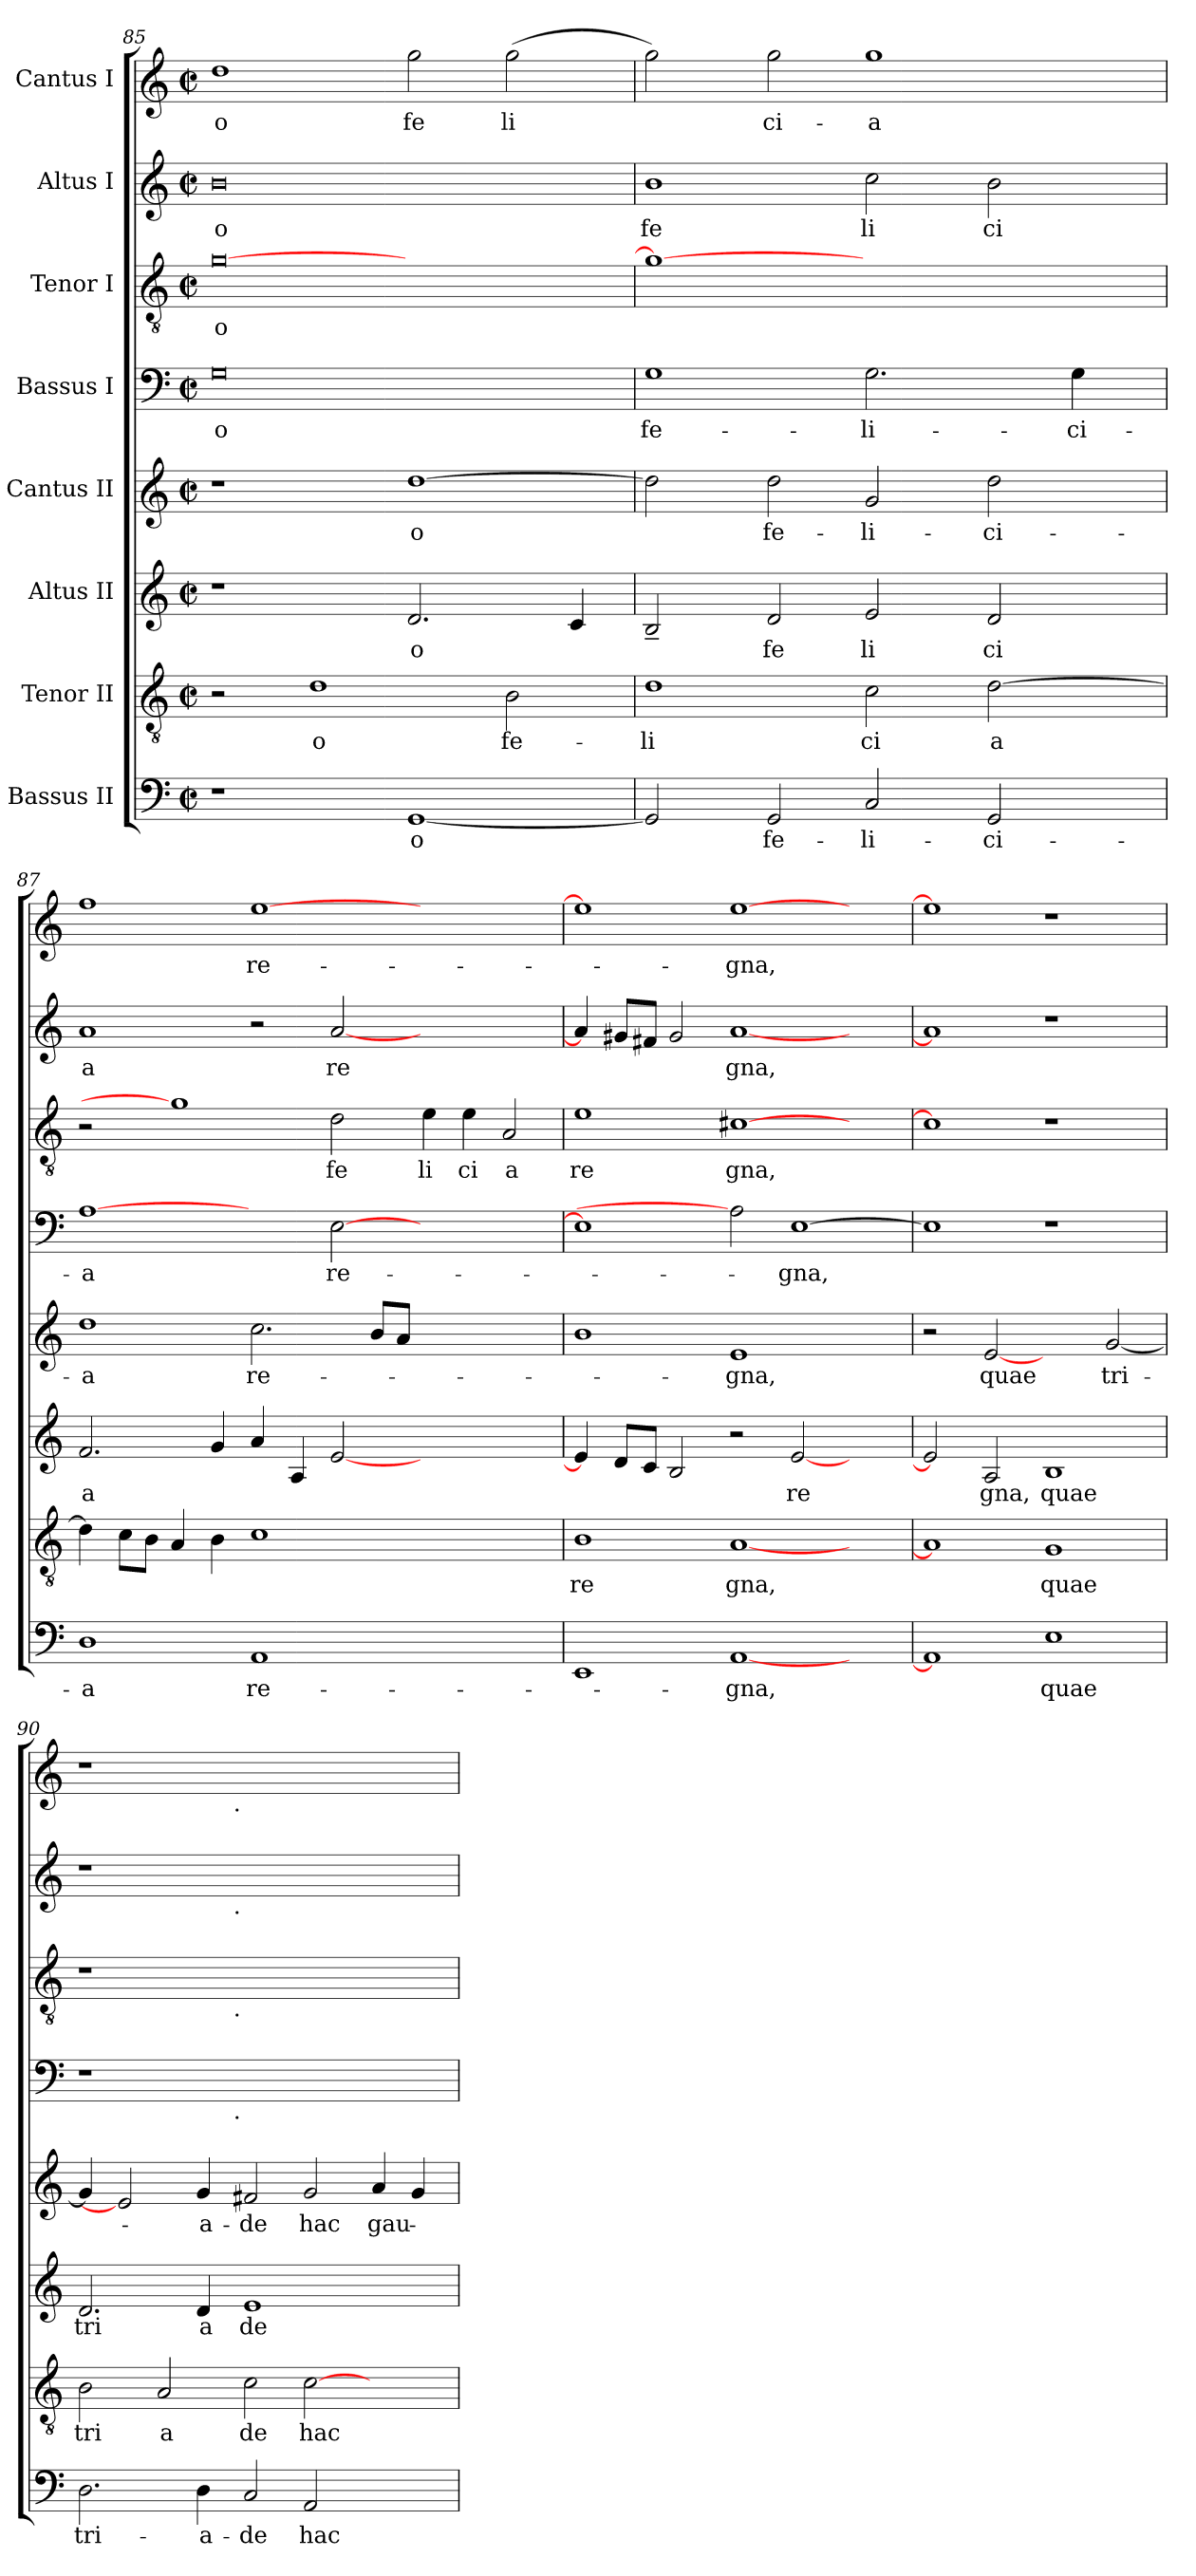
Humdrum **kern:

**kern	**text	**kern	**text	**kern	**text	**kern	**text	**kern	**text	**kern	**text	**kern	**text	**kern	**text
*part8	*part8	*part7	*part7	*part6	*part6	*part5	*part5	*part4	*part4	*part3	*part3	*part2	*part2	*part1	*part1
*staff8	*staff8	*staff7	*staff7	*staff6	*staff6	*staff5	*staff5	*staff4	*staff4	*staff3	*staff3	*staff2	*staff2	*staff1	*staff1
*I"Bassus II	*	*I"Tenor II	*	*I"Altus II	*	*I"Cantus II	*	*I"Bassus I	*	*I"Tenor I	*	*I"Altus I	*	*I"Cantus I	*
*clefF4	*	*clefGv2	*	*clefG2	*	*clefG2	*	*clefF4	*	*clefGv2	*	*clefG2	*	*clefG2	*
*M2/2	*	*M2/2	*	*M2/2	*	*M2/2	*	*M2/2	*	*M2/2	*	*M2/2	*	*M2/2	*
*met(c|)	*	*met(c|)	*	*met(c|)	*	*met(c|)	*	*met(c|)	*	*met(c|)	*	*met(c|)	*	*met(c|)	*
=85	=85	=85	=85	=85	=85	=85	=85	=85	=85	=85	=85	=85	=85	=85	=85
!	!	!	!	!	!	!	!	!LO:N:vis=0	!LO:LY:b:cj	!LO:N:vis=0	!LO:LY:b:rj	!LO:N:vis=0	!LO:LY:b:cj	!	!LO:LY:b:cj
1r	.	2r	.	1r	.	1r	.	1G	o	[>1g	o	1b	o	1dd	o
!	!	!	!LO:LY:b:cj	!	!	!	!	!	!	!	!	!	!	!	!
.	.	1d	o	.	.	.	.	.	.	.	.	.	.	.	.
!	!LO:LY:b:rj	!	!	!	!LO:LY:b:cj	!	!LO:LY:b:rj	!	!	!	!	!	!	!	!LO:LY:b:cj
[>1GG	o	.	.	2.d/	o	[<1dd	o	1ryy	.	1ryy	.	1ryy	.	2gg\	fe
!	!	!	!LO:LY:b:cj	!	!	!	!	!	!	!	!	!	!	!	!LO:LY:b:cj
.	.	2B\	fe-	.	.	.	.	.	.	.	.	.	.	(>2gg\	li
.	.	.	.	4c/	.	.	.	.	.	.	.	.	.	.	.
!!LO:PB:g=z
=86	=86	=86	=86	=86	=86	=86	=86	=86	=86	=86	=86	=86	=86	=86	=86
!	!	!	!LO:LY:b:cj	!	!	!	!	!	!LO:LY:b:cj	!	!	!	!LO:LY:b:cj	!	!
*	*	*	*	*	*	*	*	*	*	*	*	*	*	*^	*
2GG/]	.	1d	-li	2B~</	.	2dd\]	.	1G	fe-	1g_	.	1b	fe	2gg\)	16.ryy	.
.	.	.	.	.	.	.	.	.	.	.	.	.	.	.	1ryy	.
!	!LO:LY:b:cj	!	!	!	!LO:LY:b:cj	!	!LO:LY:b:cj	!	!	!	!	!	!	!	!	!LO:LY:b:cj
2GG/	fe-	.	.	2d/	fe	2dd\	fe-	.	.	.	.	.	.	2gg\	.	ci-
!	!LO:LY:b:cj	!	!LO:LY:b:cj	!	!LO:LY:b:cj	!	!LO:LY:b:cj	!	!LO:LY:b:cj	!	!	!	!LO:LY:b:cj	!	!	!LO:LY:b:rj
2C/	-li-	2c\	ci	2e/	li	2g/	-li-	2.G\	-li-	1ryy	.	2cc\	li	1gg	.	-a
.	.	.	.	.	.	.	.	.	.	.	.	.	.	.	2ryy	.
!	!LO:LY:b:cj	!	!LO:LY:b:cj	!	!LO:LY:b:cj	!	!LO:LY:b:cj	!	!	!	!	!	!LO:LY:b:cj	!	!	!
2GG/	-ci-	[>2d\	a	2d/	ci	2dd\	-ci-	.	.	.	.	2b\	ci	.	.	.
.	.	.	.	.	.	.	.	.	.	.	.	.	.	.	4ryy	.
!	!	!	!	!	!	!	!	!	!LO:LY:b:cj	!	!	!	!	!	!	!
.	.	.	.	.	.	.	.	4G\	-ci-	.	.	.	.	.	.	.
.	.	.	.	.	.	.	.	.	.	.	.	.	.	.	8ryy	.
.	.	.	.	.	.	.	.	.	.	.	.	.	.	.	32ryy	.
=87	=87	=87	=87	=87	=87	=87	=87	=87	=87	=87	=87	=87	=87	=87	=87	=87
!	!LO:LY:b:cj	!	!	!	!LO:LY:b:cj	!	!LO:LY:b:cj	!	!LO:LY:b:cj	!	!	!	!LO:LY:b:cj	!	!	!
*	*	*	*	*	*	*	*	*	*	*	*	*	*	*v	*v	*
1D	-a	4d\]	.	2.f/	a	1dd	-a	[1A	-a	2r	.	1a	a	1ff	.
.	.	8c\L	.	.	.	.	.	.	.	.	.	.	.	.	.
.	.	8B\J	.	.	.	.	.	.	.	.	.	.	.	.	.
.	.	4A/	.	.	.	.	.	.	.	1g]	.	.	.	.	.
.	.	4B\	.	4g/	.	.	.	.	.	.	.	.	.	.	.
!	!LO:LY:b:cj	!	!	!	!	!	!LO:LY:b:cj	!	!	!	!	!	!	!	!LO:LY:b:cj
1AA	re-	1c	.	4a/	.	2.cc\	re-	2ryy	.	.	.	2r	.	[>1ee	re-
.	.	.	.	4A/	.	.	.	.	.	.	.	.	.	.	.
!	!	!	!	!	!	!	!	!	!LO:LY:b:cj	!	!LO:LY:b:cj	!	!LO:LY:b:cj	!	!
.	.	.	.	[<2e/	.	.	.	[>2E\	re-	2d\	fe	[<2a/	re	.	.
.	.	.	.	.	.	8b/L	.	.	.	.	.	.	.	.	.
.	.	.	.	.	.	8a/J	.	.	.	.	.	.	.	.	.
!	!	!	!	!	!	!	!	!	!	!	!LO:LY:b:cj	!	!	!	!
1ryy	.	1ryy	.	1ryy	.	1ryy	.	1ryy	.	4e\	li	1ryy	.	1ryy	.
!	!	!	!	!	!	!	!	!	!	!	!LO:LY:b:cj	!	!	!	!
.	.	.	.	.	.	.	.	.	.	4e\	ci	.	.	.	.
!	!	!	!	!	!	!	!	!	!	!	!LO:LY:b:cj	!	!	!	!
.	.	.	.	.	.	.	.	.	.	2A/	a	.	.	.	.
=88	=88	=88	=88	=88	=88	=88	=88	=88	=88	=88	=88	=88	=88	=88	=88
!	!	!	!LO:LY:b:cj	!	!	!	!	!	!	!	!LO:LY:b:cj	!	!	!	!
1EE	.	1B	re	4e/]	.	1b	.	1E]	.	1e	re	4a/]	.	1ee]	.
.	.	.	.	8d/L	.	.	.	.	.	.	.	8g#/L	.	.	.
.	.	.	.	8c/J	.	.	.	.	.	.	.	8f#/J	.	.	.
.	.	.	.	2B/	.	.	.	.	.	.	.	2g#/	.	.	.
!	!LO:LY:b	!	!LO:LY:b	!	!	!	!LO:LY:b:cj	!	!	!	!LO:LY:b	!	!LO:LY:b	!	!LO:LY:b
[<1AA	-gna,	[<1A	gna,	2r	.	1e	-gna,	2A]	.	[>1c#X	gna,	[<1a	gna,	[>1ee	-gna,
!	!	!	!	!	!LO:LY:b:cj	!	!	!	!LO:LY:b	!	!	!	!	!	!
.	.	.	.	[<2e/	re	.	.	[>1E	-gna,	.	.	.	.	.	.
2ryy	.	2ryy	.	2ryy	.	2ryy	.	.	.	2ryy	.	2ryy	.	2ryy	.
=89	=89	=89	=89	=89	=89	=89	=89	=89	=89	=89	=89	=89	=89	=89	=89
1AA]	.	1A]	.	2e/]	.	2r	.	1E]	.	1c#]	.	1a]	.	1ee]	.
!	!	!	!	!	!LO:LY:b:cj	!	!LO:LY:b:cj	!	!	!	!	!	!	!	!
.	.	.	.	2A/	gna,	[2e	quae	.	.	.	.	.	.	.	.
!	!LO:LY:b:cj	!	!LO:LY:b:cj	!	!LO:LY:b:cj	!	!	!	!	!	!	!	!	!	!
1E	quae	1G	quae	1B	quae	2ryy	.	1r	.	1r	.	1r	.	1r	.
!	!	!	!	!	!	!	!LO:LY:b:cj	!	!	!	!	!	!	!	!
.	.	.	.	.	.	[<2g/	tri-	.	.	.	.	.	.	.	.
=90	=90	=90	=90	=90	=90	=90	=90	=90	=90	=90	=90	=90	=90	=90	=90
!	!LO:LY:b:cj	!	!LO:LY:b:cj	!	!LO:LY:b:cj	!	!	!	!	!	!	!	!	!	!
*	*	*	*	*	*	*	*	*^	*	*^	*	*^	*	*^	*
2.D\	tri-	2B\	tri	2.d/	tri	4g/]	.	1r	2ryy	.	1r	2ryy	.	1r	2ryy	.	1r	2ryy	.
.	.	.	.	.	.	2e]	.	.	.	.	.	.	.	.	.	.	.	.	.
!	!	!	!LO:LY:b:cj	!	!	!	!	!	!	!	!	!	!	!	!	!	!	!	!
.	.	2A/	a	.	.	.	.	.	4...ryy	.	.	4...ryy	.	.	4...ryy	.	.	4...ryy	.
!	!LO:LY:b:cj	!	!	!	!LO:LY:b:cj	!	!LO:LY:b:cj	!	!	!	!	!	!	!	!	!	!	!	!
4D\	-a-	.	.	4d/	a	4g/	-a-	.	.	.	.	.	.	.	.	.	.	.	.
!	!	!	!	!	!	!	!	!	!	!	!	!	!	!	!	!	!	!LO:TX:b:t=.	!
!	!	!	!	!	!	!	!	!	!	!	!	!	!	!	!LO:TX:b:t=.	!	!	!	!
!	!	!	!	!	!	!	!	!	!	!	!	!LO:TX:b:t=.	!	!	!	!	!	!	!
!	!	!	!	!	!	!	!	!	!LO:TX:b:t=.	!	!	!	!	!	!	!	!	!	!
.	.	.	.	.	.	.	.	.	1ryy	.	.	1ryy	.	.	1ryy	.	.	1ryy	.
!	!LO:LY:b:cj	!	!LO:LY:b:cj	!	!LO:LY:b:cj	!	!LO:LY:b:cj	!	!	!	!	!	!	!	!	!	!	!	!
2C/	-de	2c\	de	1e	de	2f#X/	-de	1.ryy	.	.	1.ryy	.	.	1.ryy	.	.	1.ryy	.	.
!	!LO:LY:b:cj	!	!LO:LY:b	!	!	!	!LO:LY:b:cj	!	!	!	!	!	!	!	!	!	!	!	!
2AA/	hac	[<2c\	hac	.	.	2g/	hac	.	.	.	.	.	.	.	.	.	.	.	.
.	.	.	.	.	.	.	.	.	2ryy	.	.	2ryy	.	.	2ryy	.	.	2ryy	.
!	!	!	!	!	!	!	!LO:LY:b	!	!	!	!	!	!	!	!	!	!	!	!
2ryy	.	2ryy	.	2ryy	.	4a/	gau-	.	.	.	.	.	.	.	.	.	.	.	.
.	.	.	.	.	.	4g/	.	.	.	.	.	.	.	.	.	.	.	.	.
.	.	.	.	.	.	.	.	.	32ryy	.	.	32ryy	.	.	32ryy	.	.	32ryy	.
*	*	*	*	*	*	*	*	*v	*v	*	*	*	*	*v	*v	*	*v	*v	*
*	*	*	*	*	*	*	*	*	*	*v	*v	*	*	*	*	*
=	=	=	=	=	=	=	=	=	=	=	=	=	=	=	=
*-	*-	*-	*-	*-	*-	*-	*-	*-	*-	*-	*-	*-	*-	*-	*-
